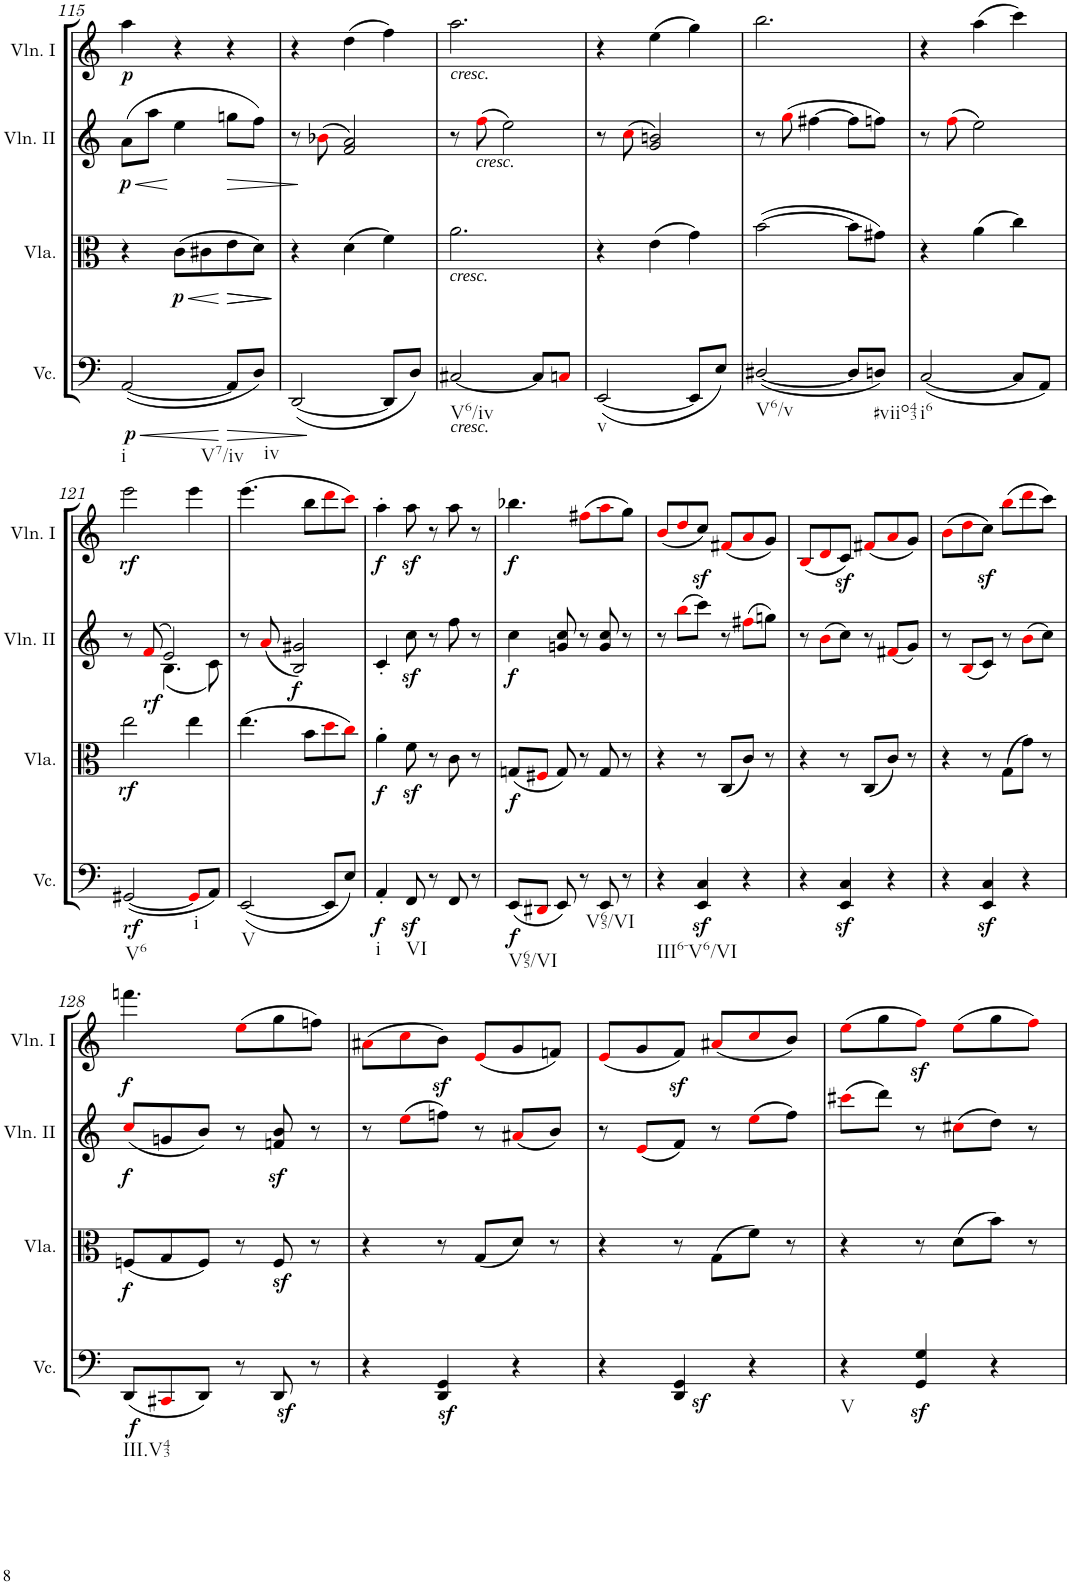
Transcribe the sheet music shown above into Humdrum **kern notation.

**kern	**dynam	**kern	**dynam	**kern	**dynam	**kern	**dynam
*part4	*part4	*part3	*part3	*part2	*part2	*part1	*part1
*staff4	*staff4	*staff3	*staff3	*staff2	*staff2	*staff1	*staff1
*I"Violoncello	*	*I"Viola	*	*I"Violin II	*	*I"Violin I	*
*I'Vc.	*	*I'Vla.	*	*I'Vln. II	*	*I'Vln. I	*
!!LO:PB:g=z
*clefF4	*	*clefC3	*	*clefG2	*	*clefG2	*
*k[]	*	*k[]	*	*k[]	*	*k[]	*
*M3/4	*	*M3/4	*	*M3/4	*	*M3/4	*
=115	=115	=115	=115	=115	=115	=115	=115
!LO:TX:b:t=i	!	!	!	!	!	!	!
!LO:TX:b:t=V7/iv	!	!	!	!	!	!	!
!	!LO:HP:b	!	!	!	!LO:HP:b	!	!
!	!LO:DY:n=1:b	!	!	!	!LO:DY:n=1:b	!	!LO:DY:b
([2AA/	< p	4r	.	(8a\L	< p	4aa\	p
.	.	.	.	8aa\J	.	.	.
!	!	!	!LO:HP:b	!	!	!	!
!	!	!	!LO:DY:n=1:b	!	!	!	!
.	.	(8c\L	< p	4ee\	.	4r	.
.	.	8c#X\	.	.	.	.	.
!	!LO:HP:n=1:b	!	!LO:HP:n=1:b	!	!LO:HP:n=1:b	!	!
8AA/L]	[ >	8e\	[ >	8ggn\L	[ >	4r	.
!LO:TX:b:t=iv	!	!	!	!	!	!	!
!	!	!	!LO:HP:b	!	!	!	!
8D/J)	.	8d\J)	>	8ff\J)	.	.	.
.	]	.	] ]	.	]	.	.
=116	=116	=116	=116	=116	=116	=116	=116
([2DD/	.	4r	.	8r	.	4r	.
.	.	.	.	(8b-Xi\	.	.	.
.	.	(4d\	.	2f/ 2a/)	.	(4dd\	.
8DD/L]	.	4f\)	.	.	.	4ff\)	.
8D/J)	.	.	.	.	.	.	.
=117	=117	=117	=117	=117	=117	=117	=117
!	!	!	!	!	!	!LO:TX:b:i:t=cresc.	!
!	!	!LO:TX:b:i:t=cresc.	!	!	!	!	!
!LO:TX:b:i:t=cresc.	!	!	!	!	!	!	!
!LO:TX:b:t=V6/iv	!	!	!	!	!	!	!
[2C#X/	.	2.a\	.	8r	.	2.aa\	.
!	!	!	!	!LO:TX:b:i:t=cresc.	!	!	!
.	.	.	.	(8ffi\	.	.	.
.	.	.	.	2ee\)	.	.	.
8C#/L]	.	.	.	.	.	.	.
8Cni/J	.	.	.	.	.	.	.
=118	=118	=118	=118	=118	=118	=118	=118
!LO:TX:b:t=v	!	!	!	!	!	!	!
([2EE/	.	4r	.	8r	.	4r	.
.	.	.	.	(8cci\	.	.	.
.	.	(4e\	.	2g/ 2bn/)	.	(4ee\	.
8EE/L]	.	4g\)	.	.	.	4gg\)	.
8E/J)	.	.	.	.	.	.	.
=119	=119	=119	=119	=119	=119	=119	=119
!LO:TX:b:t=V6/v	!	!	!	!	!	!	!
([2D#X/	.	([2b\	.	8r	.	2.bb\	.
.	.	.	.	(8ggi\	.	.	.
.	.	.	.	[4ff#X\	.	.	.
8D#/L]	.	8b\L]	.	8ff#\L]	.	.	.
!LO:TX:b:t=#viio43	!	!	!	!	!	!	!
8Dn/J)	.	8g#X\J)	.	8ffn\J)	.	.	.
=120	=120	=120	=120	=120	=120	=120	=120
!LO:TX:b:t=i6	!	!	!	!	!	!	!
([2C/	.	4r	.	8r	.	4r	.
.	.	.	.	(8ffi\	.	.	.
.	.	(4a\	.	2ee\)	.	(4aa\	.
8C/L]	.	4cc\)	.	.	.	4ccc\)	.
8AA/J)	.	.	.	.	.	.	.
!!LO:LB:g=z
=121	=121	=121	=121	=121	=121	=121	=121
*	*	*	*	*^	*	*	*
!LO:TX:b:t=V6	!	!	!	!	!	!	!	!
!	!LO:DY:b	!	!LO:DY:b	!	!	!	!	!LO:DY:b
([2GG#X/	rf	2ee\	rf	8r	4ryy	.	2eee\	rf
!	!	!	!	!	!	!LO:DY:b	!	!
.	.	.	.	(8fi/	.	rf	.	.
.	.	.	.	2e/)	(4.B\	.	.	.
!LO:TX:b:t=i	!	!	!	!	!	!	!	!
8GG#i/L]	.	4ee\	.	.	.	.	4eee\	.
8AA/J)	.	.	.	.	8c\)	.	.	.
=122	=122	=122	=122	=122	=122	=122	=122	=122
!LO:TX:b:t=V	!	!	!	!	!	!	!	!
*	*	*	*	*v	*v	*	*	*
([2EE/	.	(4.ee\	.	8r	.	(4.eee\	.
.	.	.	.	(8ai/	.	.	.
!	!	!	!	!	!LO:DY:b	!	!
.	.	.	.	2B/ 2g#X/)	f	.	.
.	.	8b\L	.	.	.	8bb\L	.
8EE/L]	.	8ddi\	.	.	.	8dddi\	.
8E/J)	.	8cci\J)	.	.	.	8ccci\J)	.
=123	=123	=123	=123	=123	=123	=123	=123
!LO:TX:b:t=i	!	!	!	!	!	!	!
!	!LO:DY:b	!	!LO:DY:b	!	!	!	!LO:DY:b
4AA'/	f	4a'\	f	4c'/	.	4aa'\	f
!LO:TX:b:t=VI	!	!	!	!	!	!	!
8FFz</	.	8fz<\	.	8ccz<\	.	8aaz<\	.
8r	.	8r	.	8r	.	8r	.
8FF/	.	8c\	.	8ff\	.	8aa\	.
8r	.	8r	.	8r	.	8r	.
=124	=124	=124	=124	=124	=124	=124	=124
!LO:TX:b:t=V65/VI	!	!	!	!	!	!	!
!	!LO:DY:b	!	!LO:DY:b	!	!LO:DY:b	!	!LO:DY:b
(8EE/L	f	(8Gn/L	f	4cc\	f	4.bb-X\	f
8DD#Xi/J	.	8F#Xi/J	.	.	.	.	.
8EE/)	.	8G/)	.	8gn/ 8cc/	.	.	.
8r	.	8r	.	8r	.	(8ff#Xi\L	.
!LO:TX:b:t=V65/VI	!	!	!	!	!	!	!
8EE/	.	8G/	.	8g/ 8cc/	.	8aai\	.
8r	.	8r	.	8r	.	8gg\J)	.
=125	=125	=125	=125	=125	=125	=125	=125
!LO:TX:b:t=III6-V6/VI	!	!	!	!	!	!	!
4r	.	4r	.	8r	.	(8bi/L	.
.	.	.	.	(8bbi\L	.	8ddi/	.
4EE/z< 4C/z<	.	8r	.	8ccc\J)	.	8ccz</J)	.
.	.	(8C/L	.	8r	.	(8f#Xi/L	.
4r	.	8c/J)	.	(8ff#Xi\L	.	8ai/	.
.	.	8r	.	8ggn\J)	.	8g/J)	.
=126	=126	=126	=126	=126	=126	=126	=126
4r	.	4r	.	8r	.	(8Bi/L	.
.	.	.	.	(8bi\L	.	8di/	.
4EE/z< 4C/z<	.	8r	.	8cc\J)	.	8cz</J)	.
.	.	(8C/L	.	8r	.	(8f#Xi/L	.
4r	.	8c/J)	.	(8f#Xi/L	.	8ai/	.
.	.	8r	.	8g/J)	.	8g/J)	.
=127	=127	=127	=127	=127	=127	=127	=127
4r	.	4r	.	8r	.	(8bi\L	.
.	.	.	.	(8Bi/L	.	8ddi\	.
4EE/z< 4C/z<	.	8r	.	8c/J)	.	8ccz<\J)	.
.	.	(8G\L	.	8r	.	(8bbi\L	.
4r	.	8g\J)	.	(8bi\L	.	8dddi\	.
.	.	8r	.	8cc\J)	.	8ccc\J)	.
!!LO:LB:g=z
=128	=128	=128	=128	=128	=128	=128	=128
!LO:TX:b:t=III.V43	!	!	!	!	!	!	!
!	!LO:DY:b	!	!LO:DY:b	!	!LO:DY:b	!	!LO:DY:b
(8DD/L	f	(8Fn/L	f	(8cci/L	f	4.fffn\	f
8CC#Xi/	.	8G/	.	8gn/	.	.	.
8DD/J)	.	8F/J)	.	8b/J)	.	.	.
8r	.	8r	.	8r	.	(8eei\L	.
8DDz</	.	8Fz</	.	8fn/z< 8b/z<	.	8gg\	.
8r	.	8r	.	8r	.	8ffn\J)	.
=129	=129	=129	=129	=129	=129	=129	=129
4r	.	4r	.	8r	.	(8a#Xi\L	.
.	.	.	.	(8eei\L	.	8cci\	.
4DD/z< 4GG/z<	.	8r	.	8ffn\J)	.	8bz<\J)	.
.	.	(8G/L	.	8r	.	(8ei/L	.
4r	.	8d/J)	.	(8a#Xi/L	.	8g/	.
.	.	8r	.	8b/J)	.	8fn/J)	.
=130	=130	=130	=130	=130	=130	=130	=130
4r	.	4r	.	8r	.	(8ei/L	.
.	.	.	.	(8ei/L	.	8g/	.
4DD/z< 4GG/z<	.	8r	.	8f/J)	.	8fz</J)	.
.	.	(8G\L	.	8r	.	(8a#Xi/L	.
4r	.	8f\J)	.	(8eei\L	.	8cci/	.
.	.	8r	.	8ff\J)	.	8b/J)	.
=131	=131	=131	=131	=131	=131	=131	=131
!LO:TX:b:t=V	!	!	!	!	!	!	!
4r	.	4r	.	(8ccc#Xi\L	.	(8eei\L	.
.	.	.	.	8ddd\J)	.	8gg\	.
4GG/z< 4G/z<	.	8r	.	8r	.	8ffz<i\J)	.
.	.	(8d\L	.	(8cc#Xi\L	.	(8eei\L	.
4r	.	8b\J)	.	8dd\J)	.	8gg\	.
.	.	8r	.	8r	.	8ffi\J)	.
=	=	=	=	=	=	=	=
*-	*-	*-	*-	*-	*-	*-	*-
